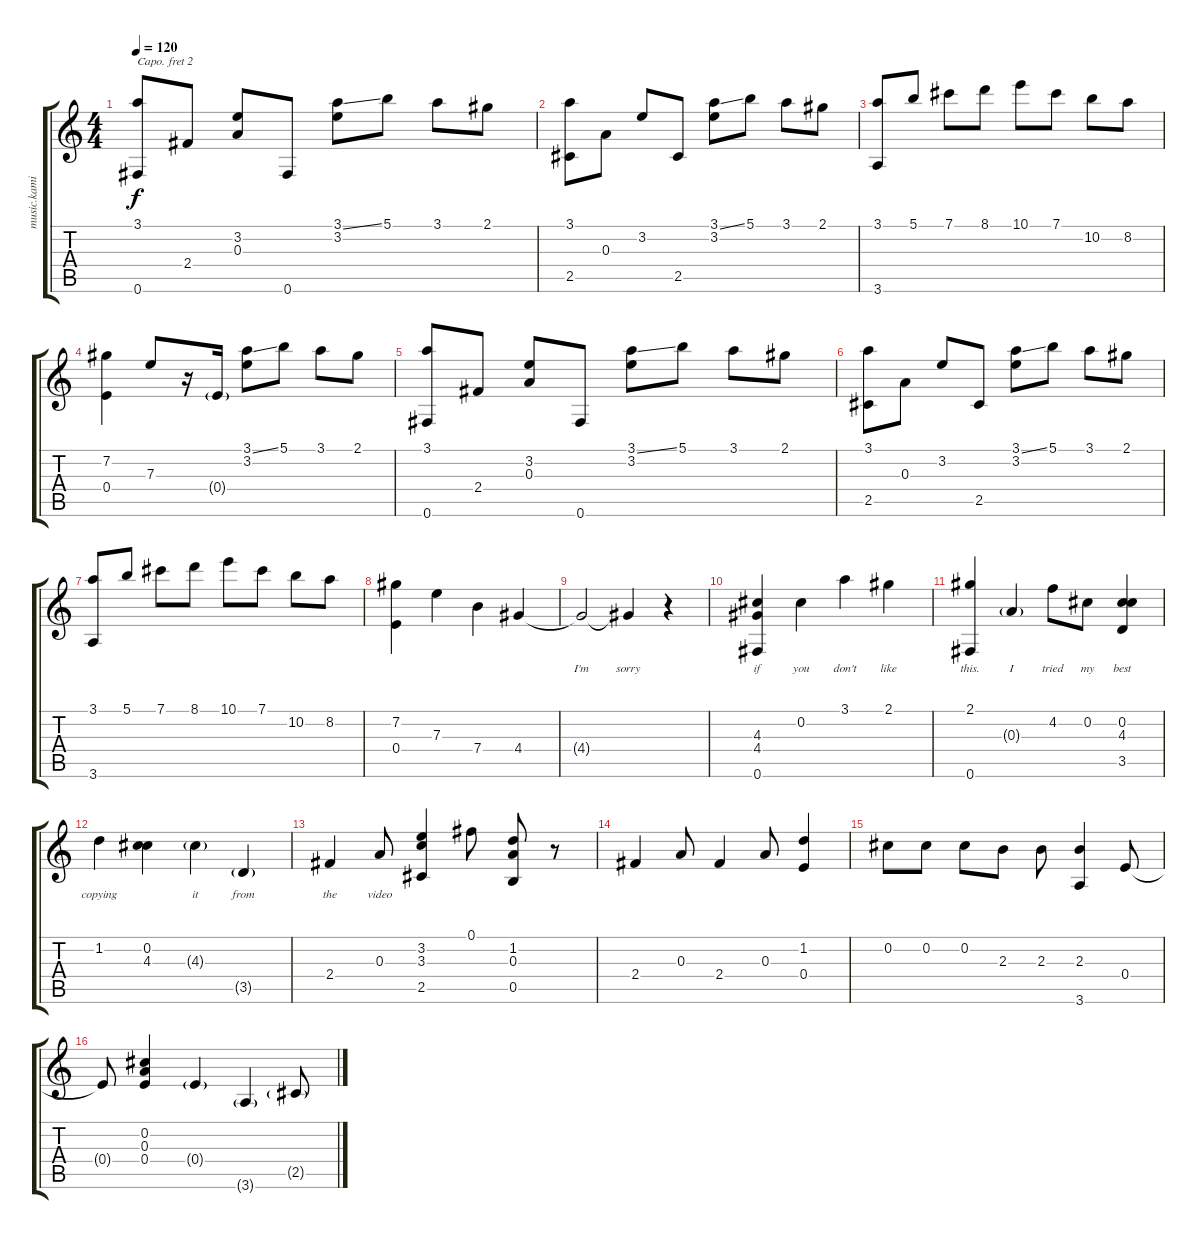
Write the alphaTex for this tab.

\track ("music.kaminari.info" "music.kami") {instrument acousticguitarsteel}
\staff {score tabs}
\capo 2
\tuning (E4 B3 G3 D3 A2 E2) {hide}
\ts (4 4)
\tempo 120
\clef g2
\ks c
(3.1 0.6).8{dy f} 2.4.8 (3.2 0.3).8 0.6.8 (3.1{ss} 3.2).8 5.1.8 3.1.8 2.1.8 |
(3.1 2.5).8 0.3.8 3.2.8 2.5.8 (3.1{ss} 3.2).8 5.1.8 3.1.8 2.1.8 |
(3.1 3.6).8 5.1.8 7.1.8 8.1.8 10.1.8 7.1.8 10.2.8 8.2.8 |
(7.2 0.4).4 7.3.8 r.16 0.4{g}.16 (3.1{ss} 3.2).8 5.1.8 3.1.8 2.1.8 |
(3.1 0.6).8 2.4.8 (3.2 0.3).8 0.6.8 (3.1{ss} 3.2).8 5.1.8 3.1.8 2.1.8 |
(3.1 2.5).8 0.3.8 3.2.8 2.5.8 (3.1{ss} 3.2).8 5.1.8 3.1.8 2.1.8 |
(3.1 3.6).8 5.1.8 7.1.8 8.1.8 10.1.8 7.1.8 10.2.8 8.2.8 |
(7.2 0.4).4 7.3.4 7.4.4 4.4.4 |
4.4{t}.2{lyrics (0 "I'm") lyrics (1 "") lyrics (2 "") lyrics (3 "") lyrics (4 "")} 4.4{t}.4{lyrics (0 "sorry") lyrics (1 "") lyrics (2 "") lyrics (3 "") lyrics (4 "")} r.4 |
(4.3 4.4 0.6).4{lyrics (0 "if") lyrics (1 "") lyrics (2 "") lyrics (3 "") lyrics (4 "")} 0.2.4{lyrics (0 "you") lyrics (1 "") lyrics (2 "") lyrics (3 "") lyrics (4 "")} 3.1.4{lyrics (0 "don't") lyrics (1 "") lyrics (2 "") lyrics (3 "") lyrics (4 "")} 2.1.4{lyrics (0 "like") lyrics (1 "") lyrics (2 "") lyrics (3 "") lyrics (4 "")} |
(2.1 0.6).4{lyrics (0 "this.") lyrics (1 "") lyrics (2 "") lyrics (3 "") lyrics (4 "")} 0.3{g}.4{lyrics (0 "I") lyrics (1 "") lyrics (2 "") lyrics (3 "") lyrics (4 "")} 4.2.8{lyrics (0 "tried") lyrics (1 "") lyrics (2 "") lyrics (3 "") lyrics (4 "")} 0.2.8{lyrics (0 "my") lyrics (1 "") lyrics (2 "") lyrics (3 "") lyrics (4 "")} (0.2 4.3 3.5).4{lyrics (0 "best") lyrics (1 "") lyrics (2 "") lyrics (3 "") lyrics (4 "")} |
1.2.4{lyrics (0 "copying") lyrics (1 "") lyrics (2 "") lyrics (3 "") lyrics (4 "")} (0.2 4.3).4{lyrics (0 "") lyrics (1 "") lyrics (2 "") lyrics (3 "") lyrics (4 "")} 4.3{g}.4{lyrics (0 "it") lyrics (1 "") lyrics (2 "") lyrics (3 "") lyrics (4 "")} 3.5{g}.4{lyrics (0 "from") lyrics (1 "") lyrics (2 "") lyrics (3 "") lyrics (4 "")} |
2.4.4{lyrics (0 "the") lyrics (1 "") lyrics (2 "") lyrics (3 "") lyrics (4 "")} 0.3.8{lyrics (0 "video") lyrics (1 "") lyrics (2 "") lyrics (3 "") lyrics (4 "")} (3.2 3.3 2.5).4 0.1.8 (1.2 0.3 0.5).8 r.8 |
2.4.4 0.3.8 2.4.4 0.3.8 (1.2 0.4).4 |
0.2.8 0.2.8 0.2.8 2.3.8 2.3.8 (2.3 3.6).4 0.4.8 |
0.4{t}.8 (0.2 0.3 0.4).4 0.4{g}.4 3.6{g}.4 2.5{g}.8
